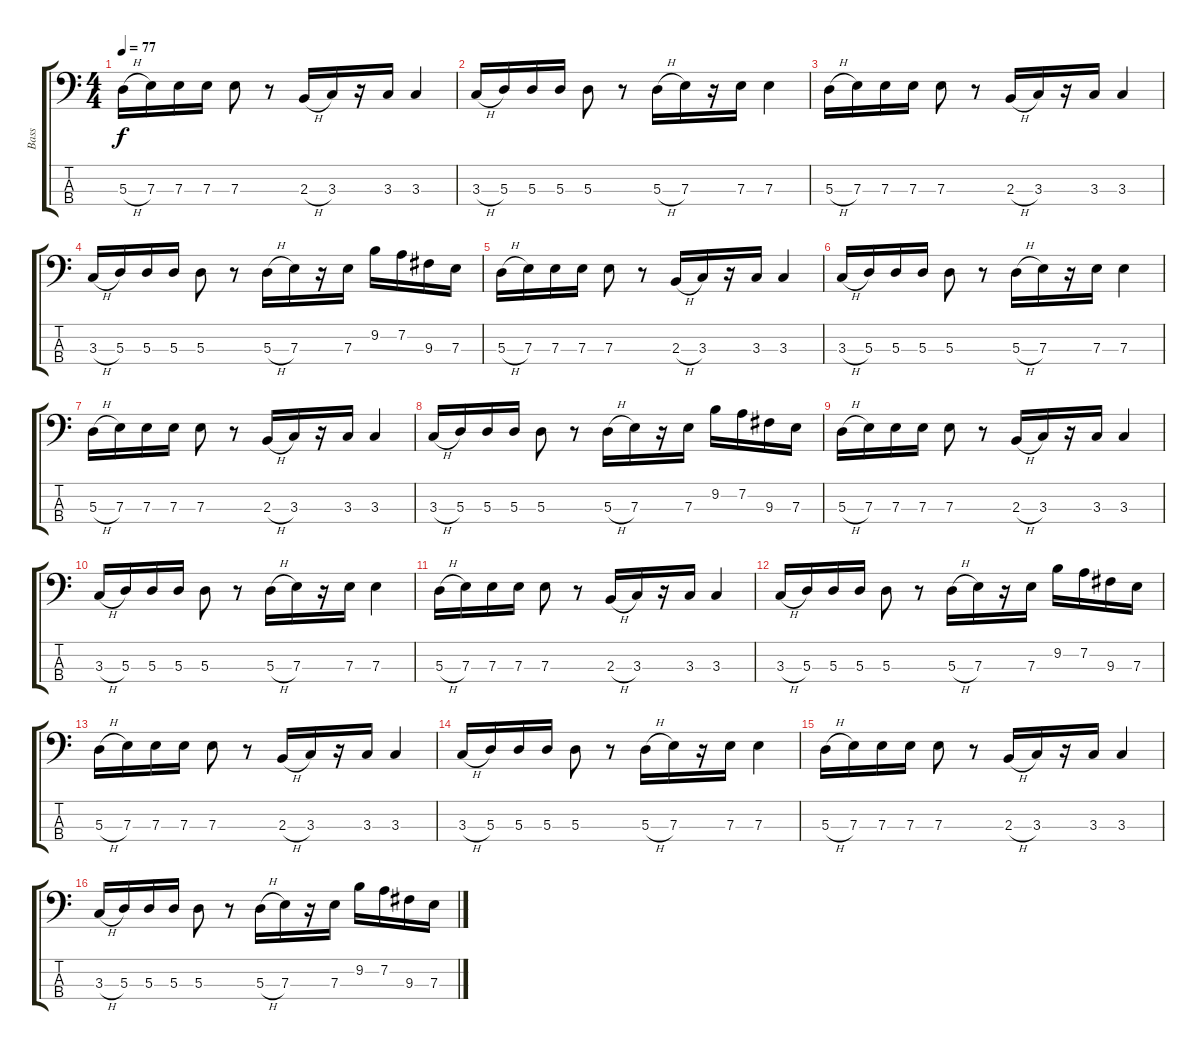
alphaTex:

\track ("Bass" "Bass") {instrument electricbassfinger}
\staff {score tabs}
\tuning (G2 D2 A1 E1) {hide}
\ts (4 4)
\tempo 77
\clef f4
\ks c
5.3{h}.16{dy f} 7.3.16 7.3.16 7.3.16 7.3.8 r.8 2.3{h}.16 3.3.16 r.16 3.3.16 3.3.4 |
3.3{h}.16 5.3.16 5.3.16 5.3.16 5.3.8 r.8 5.3{h}.16 7.3.16 r.16 7.3.16 7.3.4 |
5.3{h}.16 7.3.16 7.3.16 7.3.16 7.3.8 r.8 2.3{h}.16 3.3.16 r.16 3.3.16 3.3.4 |
3.3{h}.16 5.3.16 5.3.16 5.3.16 5.3.8 r.8 5.3{h}.16 7.3.16 r.16 7.3.16 9.2.16 7.2.16 9.3.16 7.3.16 |
5.3{h}.16 7.3.16 7.3.16 7.3.16 7.3.8 r.8 2.3{h}.16 3.3.16 r.16 3.3.16 3.3.4 |
3.3{h}.16 5.3.16 5.3.16 5.3.16 5.3.8 r.8 5.3{h}.16 7.3.16 r.16 7.3.16 7.3.4 |
5.3{h}.16 7.3.16 7.3.16 7.3.16 7.3.8 r.8 2.3{h}.16 3.3.16 r.16 3.3.16 3.3.4 |
3.3{h}.16 5.3.16 5.3.16 5.3.16 5.3.8 r.8 5.3{h}.16 7.3.16 r.16 7.3.16 9.2.16 7.2.16 9.3.16 7.3.16 |
5.3{h}.16 7.3.16 7.3.16 7.3.16 7.3.8 r.8 2.3{h}.16 3.3.16 r.16 3.3.16 3.3.4 |
3.3{h}.16 5.3.16 5.3.16 5.3.16 5.3.8 r.8 5.3{h}.16 7.3.16 r.16 7.3.16 7.3.4 |
5.3{h}.16 7.3.16 7.3.16 7.3.16 7.3.8 r.8 2.3{h}.16 3.3.16 r.16 3.3.16 3.3.4 |
3.3{h}.16 5.3.16 5.3.16 5.3.16 5.3.8 r.8 5.3{h}.16 7.3.16 r.16 7.3.16 9.2.16 7.2.16 9.3.16 7.3.16 |
5.3{h}.16 7.3.16 7.3.16 7.3.16 7.3.8 r.8 2.3{h}.16 3.3.16 r.16 3.3.16 3.3.4 |
3.3{h}.16 5.3.16 5.3.16 5.3.16 5.3.8 r.8 5.3{h}.16 7.3.16 r.16 7.3.16 7.3.4 |
5.3{h}.16 7.3.16 7.3.16 7.3.16 7.3.8 r.8 2.3{h}.16 3.3.16 r.16 3.3.16 3.3.4 |
3.3{h}.16 5.3.16 5.3.16 5.3.16 5.3.8 r.8 5.3{h}.16 7.3.16 r.16 7.3.16 9.2.16 7.2.16 9.3.16 7.3.16
